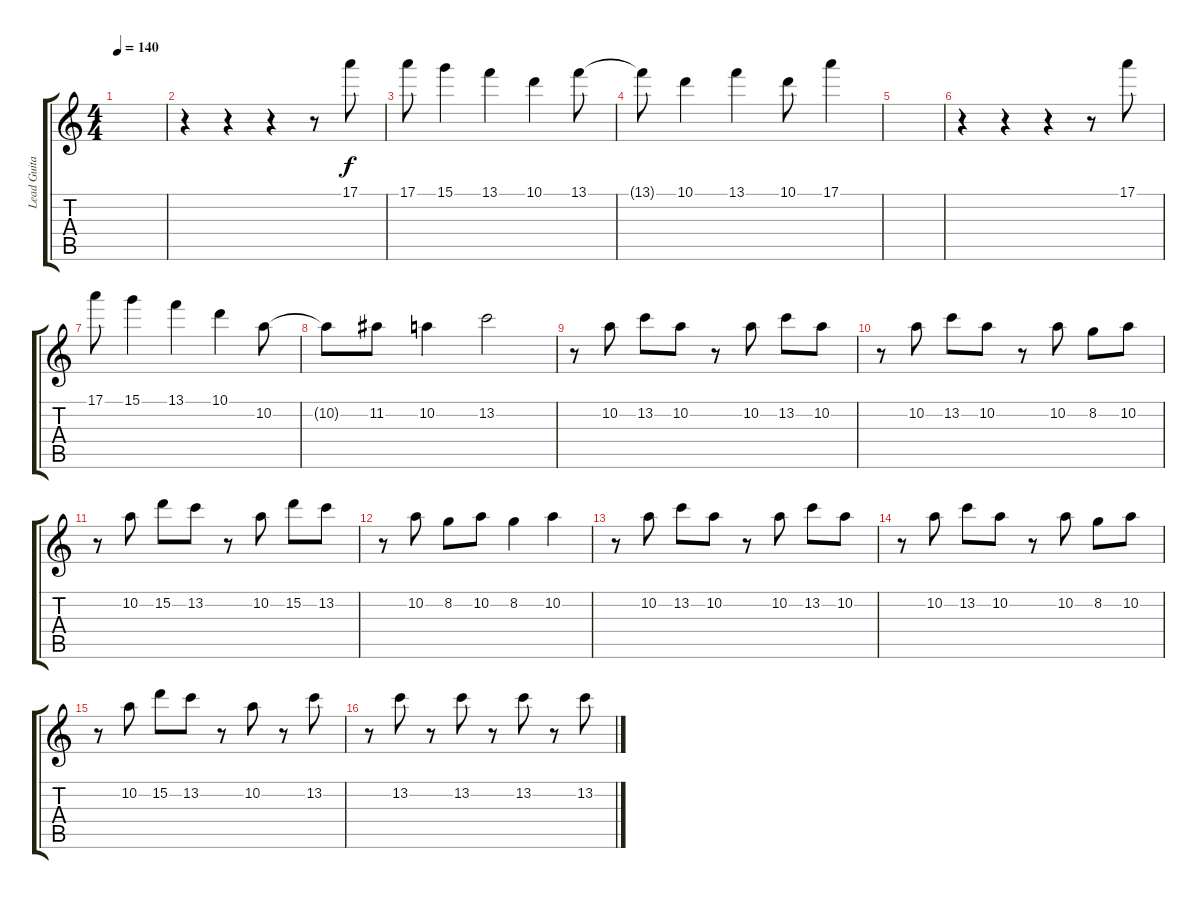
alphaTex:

\track ("Lead Guitar" "Lead Guita") {instrument electricguitarjazz}
\staff {score tabs}
\tuning (E4 B3 G3 D3 A2 E2) {hide}
\ts (4 4)
\tempo 140
\clef g2
\ks c
|
r.4 r.4 r.4 r.8 17.1.8 |
17.1.8 15.1.4 13.1.4 10.1.4 13.1.8 |
13.1{t}.8 10.1.4 13.1.4 10.1.8 17.1.4 |
|
r.4 r.4 r.4 r.8 17.1.8 |
17.1.8 15.1.4 13.1.4 10.1.4 10.2.8 |
10.2{t}.8 11.2.8 10.2.4 13.2.2 |
r.8 10.2.8 13.2.8 10.2.8 r.8 10.2.8 13.2.8 10.2.8 |
r.8 10.2.8 13.2.8 10.2.8 r.8 10.2.8 8.2.8 10.2.8 |
r.8 10.2.8 15.2.8 13.2.8 r.8 10.2.8 15.2.8 13.2.8 |
r.8 10.2.8 8.2.8 10.2.8 8.2.4 10.2.4 |
r.8 10.2.8 13.2.8 10.2.8 r.8 10.2.8 13.2.8 10.2.8 |
r.8 10.2.8 13.2.8 10.2.8 r.8 10.2.8 8.2.8 10.2.8 |
r.8 10.2.8 15.2.8 13.2.8 r.8 10.2.8 r.8 13.2.8 |
r.8 13.2.8 r.8 13.2.8 r.8 13.2.8 r.8 13.2.8
